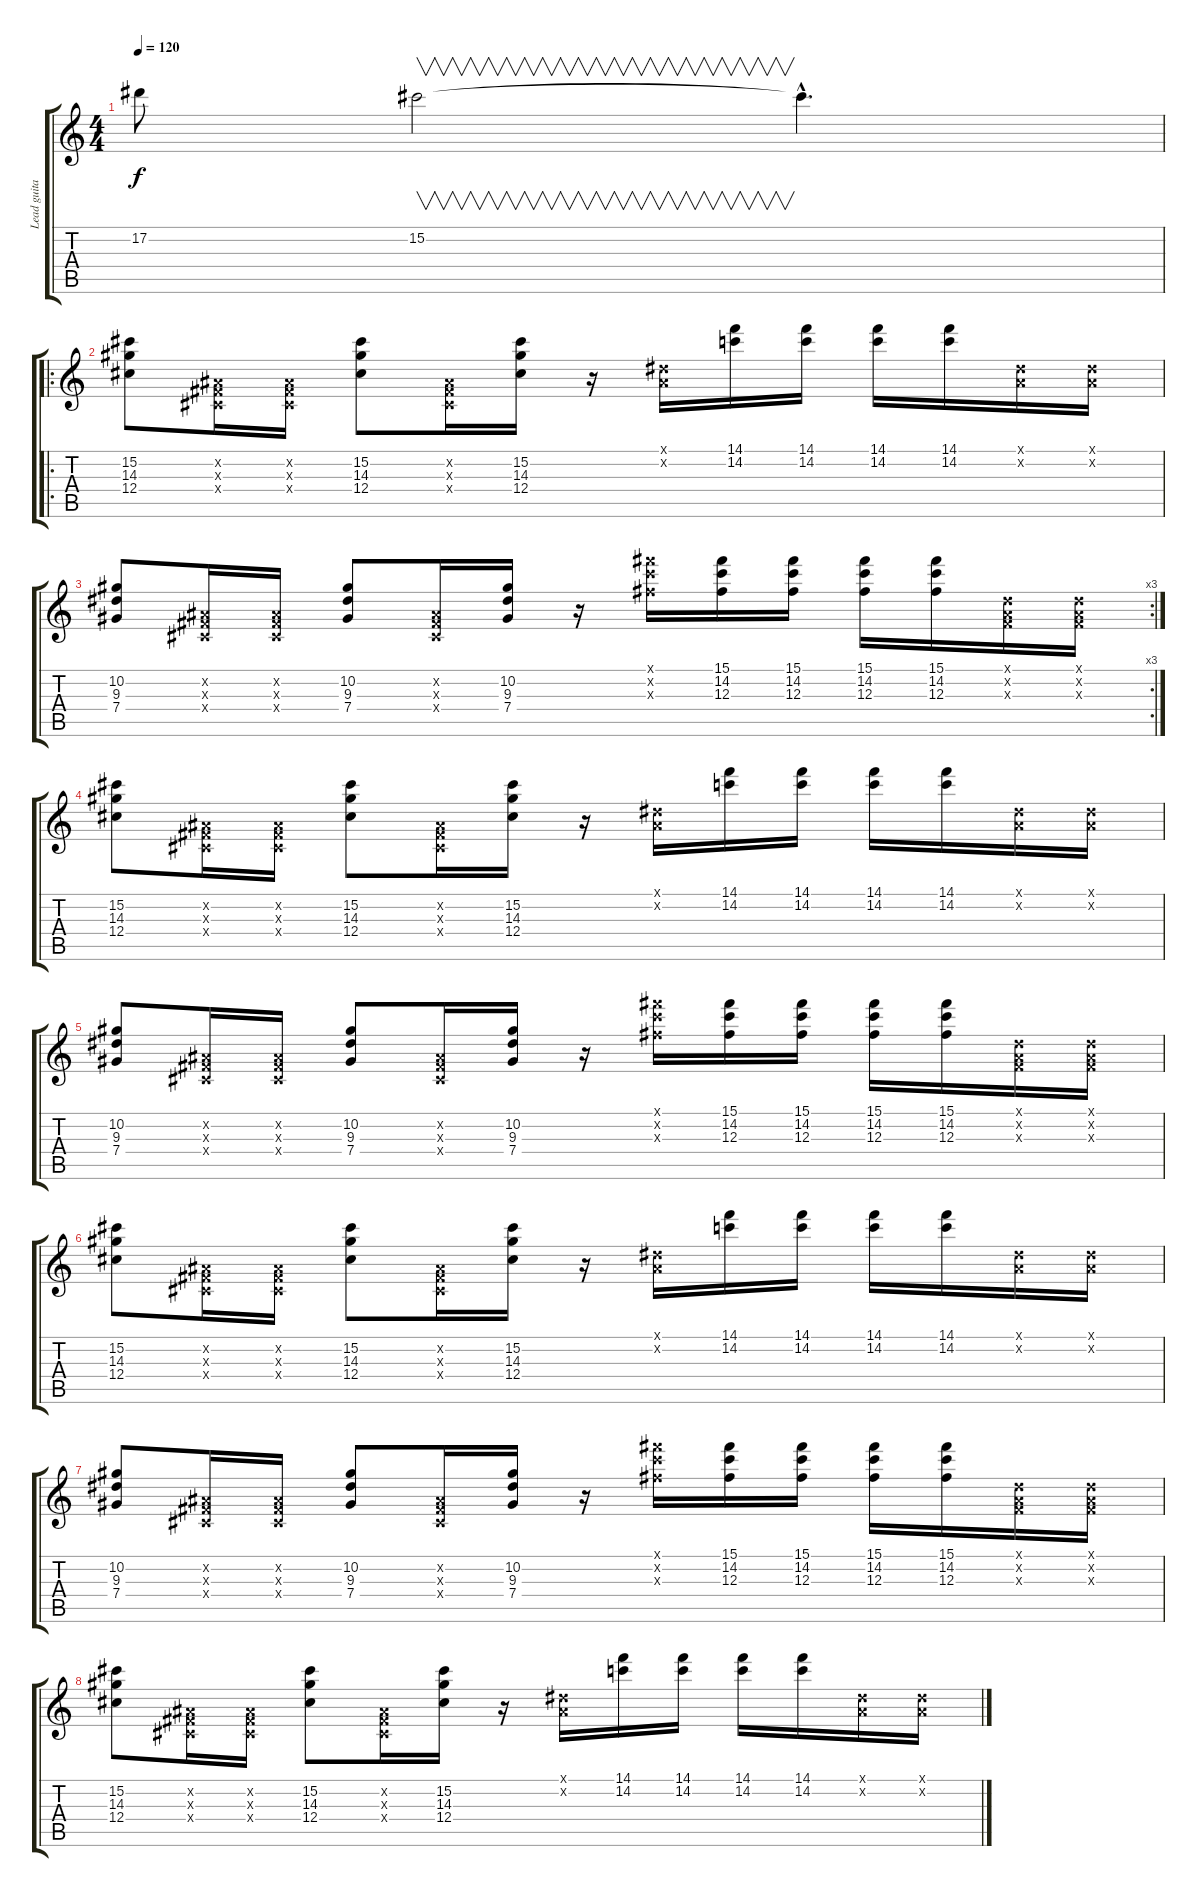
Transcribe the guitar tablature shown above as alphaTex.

\track ("Lead guitar" "Lead guita") {instrument electricguitarclean}
\staff {score tabs}
\tuning (Eb4 Bb3 Gb3 Db3 Ab2 Eb2) {hide}
\ts (4 4)
\tempo 120
\clef g2
\ks c
17.2{t}.8{dy f} 15.2.2{v} 15.2{hac t}.4{d} |
\ro
(15.2 14.3 12.4).8{volume 13 instrument overdrivenguitar} (0.2{x} 0.3{x} 0.4{x}).16 (0.2{x} 0.3{x} 0.4{x}).16 (15.2 14.3 12.4).8 (0.2{x} 0.3{x} 0.4{x}).16 (15.2 14.3 12.4).16 r.16 (0.1{x} 0.2{x}).16 (14.1 14.2).16 (14.1 14.2).16 (14.1 14.2).16 (14.1 14.2).16 (0.1{x} 0.2{x}).16 (0.1{x} 0.2{x}).16 |
\rc 3
(10.2 9.3 7.4).8 (0.2{x} 0.3{x} 0.4{x}).16 (0.2{x} 0.3{x} 0.4{x}).16 (10.2 9.3 7.4).8 (0.2{x} 0.3{x} 0.4{x}).16 (10.2 9.3 7.4).16 r.16 (15.1{x} 14.2{x} 12.3{x}).16 (15.1 14.2 12.3).16 (15.1 14.2 12.3).16 (15.1 14.2 12.3).16 (15.1 14.2 12.3).16 (0.1{x} 0.2{x} 0.3{x}).16 (0.1{x} 0.2{x} 0.3{x}).16 |
(15.2 14.3 12.4).8{instrument overdrivenguitar} (0.2{x} 0.3{x} 0.4{x}).16 (0.2{x} 0.3{x} 0.4{x}).16 (15.2 14.3 12.4).8 (0.2{x} 0.3{x} 0.4{x}).16 (15.2 14.3 12.4).16 r.16 (0.1{x} 0.2{x}).16 (14.1 14.2).16 (14.1 14.2).16 (14.1 14.2).16 (14.1 14.2).16 (0.1{x} 0.2{x}).16 (0.1{x} 0.2{x}).16 |
(10.2 9.3 7.4).8 (0.2{x} 0.3{x} 0.4{x}).16 (0.2{x} 0.3{x} 0.4{x}).16 (10.2 9.3 7.4).8 (0.2{x} 0.3{x} 0.4{x}).16 (10.2 9.3 7.4).16 r.16 (15.1{x} 14.2{x} 12.3{x}).16 (15.1 14.2 12.3).16 (15.1 14.2 12.3).16 (15.1 14.2 12.3).16 (15.1 14.2 12.3).16 (0.1{x} 0.2{x} 0.3{x}).16 (0.1{x} 0.2{x} 0.3{x}).16 |
(15.2 14.3 12.4).8{instrument overdrivenguitar} (0.2{x} 0.3{x} 0.4{x}).16 (0.2{x} 0.3{x} 0.4{x}).16 (15.2 14.3 12.4).8 (0.2{x} 0.3{x} 0.4{x}).16 (15.2 14.3 12.4).16 r.16 (0.1{x} 0.2{x}).16 (14.1 14.2).16 (14.1 14.2).16 (14.1 14.2).16 (14.1 14.2).16 (0.1{x} 0.2{x}).16 (0.1{x} 0.2{x}).16 |
(10.2 9.3 7.4).8 (0.2{x} 0.3{x} 0.4{x}).16 (0.2{x} 0.3{x} 0.4{x}).16 (10.2 9.3 7.4).8 (0.2{x} 0.3{x} 0.4{x}).16 (10.2 9.3 7.4).16 r.16 (15.1{x} 14.2{x} 12.3{x}).16 (15.1 14.2 12.3).16 (15.1 14.2 12.3).16 (15.1 14.2 12.3).16 (15.1 14.2 12.3).16 (0.1{x} 0.2{x} 0.3{x}).16 (0.1{x} 0.2{x} 0.3{x}).16 |
(15.2 14.3 12.4).8{instrument overdrivenguitar} (0.2{x} 0.3{x} 0.4{x}).16 (0.2{x} 0.3{x} 0.4{x}).16 (15.2 14.3 12.4).8 (0.2{x} 0.3{x} 0.4{x}).16 (15.2 14.3 12.4).16 r.16 (0.1{x} 0.2{x}).16 (14.1 14.2).16 (14.1 14.2).16 (14.1 14.2).16 (14.1 14.2).16 (0.1{x} 0.2{x}).16 (0.1{x} 0.2{x}).16
